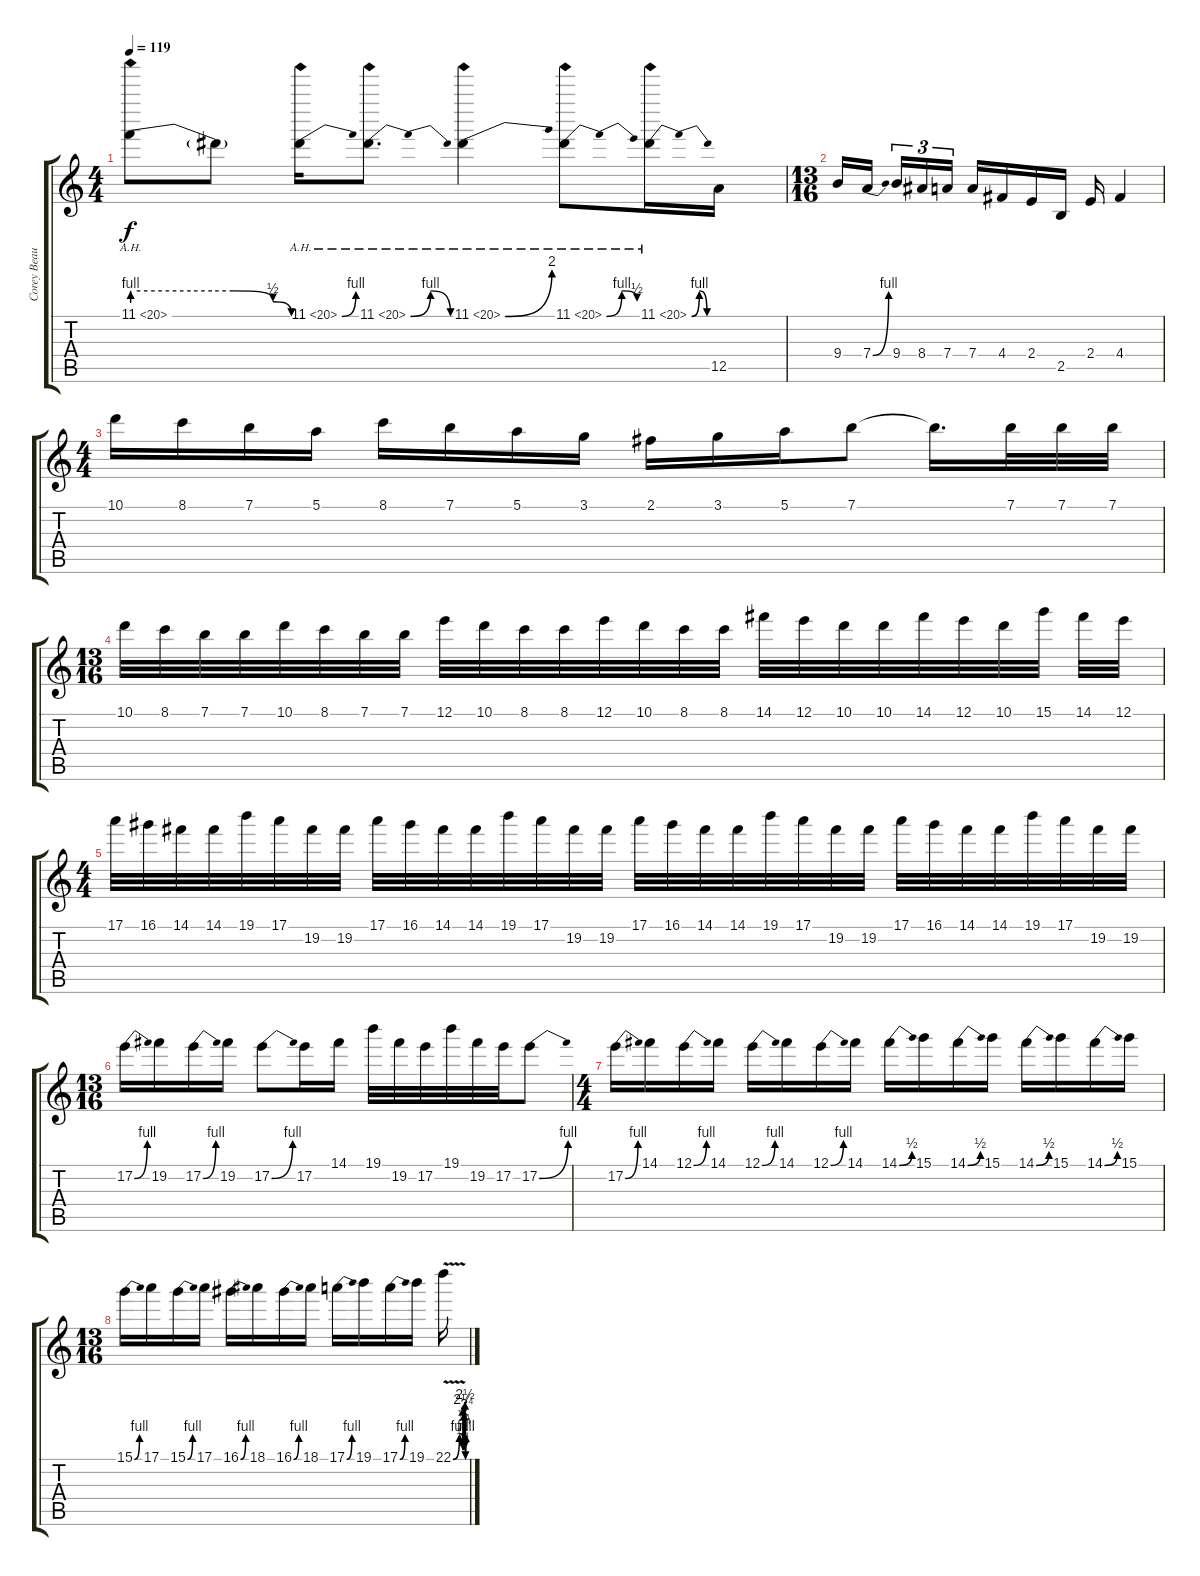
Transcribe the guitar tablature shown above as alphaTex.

\track ("Corey Beaulieu (lead guitar)" "Corey Beau") {instrument distortionguitar}
\staff {score tabs}
\tuning (E4 B3 G3 D3 A2 D2) {hide}
\ts (4 4)
\tempo 119
\clef g2
\ks c
11.1{be (custom 0 4 22 4 30 4 38 4 53 2 60 0) ah 9}.8{dy f} 11.1{t}.8 11.1{be (bend 0 0 60 4) ah 9}.16 11.1{be (bendrelease 0 0 30 4 30 4 60 0) ah 9}.8{d} 11.1{be (bend 0 0 60 8) ah 9}.4 11.1{be (bendrelease 0 0 30 4 30 4 60 2) ah 9}.8 11.1{be (bendrelease 0 0 30 4 30 4 60 0) ah 9}.16 12.5.16 |
\ts (13 16)
9.4.16 7.4{be (bend 0 0 60 4)}.16 9.4.16{tu (3 2)} 8.4.16{tu (3 2)} 7.4.16{tu (3 2)} 7.4.16 4.4.16 2.4.16 2.5.16 2.4.16 4.4.4 |
\ts (4 4)
10.1.16 8.1.16 7.1.16 5.1.16 8.1.16 7.1.16 5.1.16 3.1.16 2.1.16 3.1.16 5.1.16 7.1.8 7.1{t}.16{d} 7.1.32 7.1.32 7.1.32 |
\ts (13 16)
10.1.32 8.1.32 7.1.32 7.1.32 10.1.32 8.1.32 7.1.32 7.1.32 12.1.32 10.1.32 8.1.32 8.1.32 12.1.32 10.1.32 8.1.32 8.1.32 14.1.32 12.1.32 10.1.32 10.1.32 14.1.32 12.1.32 10.1.32 15.1.32 14.1.32 12.1.32 |
\ts (4 4)
17.1.32 16.1.32 14.1.32 14.1.32 19.1.32 17.1.32 19.2.32 19.2.32 17.1.32 16.1.32 14.1.32 14.1.32 19.1.32 17.1.32 19.2.32 19.2.32 17.1.32 16.1.32 14.1.32 14.1.32 19.1.32 17.1.32 19.2.32 19.2.32 17.1.32 16.1.32 14.1.32 14.1.32 19.1.32 17.1.32 19.2.32 19.2.32 |
\ts (13 16)
17.2{be (bend 0 0 60 4)}.16 19.2.16 17.2{be (bend 0 0 60 4)}.16 19.2.16 17.2{be (bend 0 0 60 4)}.8 17.2.16 14.1.16 19.1.32 19.2.32 17.2.32 19.1.32 19.2.32 17.2.32 17.2{be (bend 0 0 60 4)}.8 |
\ts (4 4)
17.2{be (bend 0 0 60 4)}.16 14.1.16 12.1{be (bend 0 0 60 4)}.16 14.1.16 12.1{be (bend 0 0 60 4)}.16 14.1.16 12.1{be (bend 0 0 60 4)}.16 14.1.16 14.1{be (bend 0 0 60 2)}.16 15.1.16 14.1{be (bend 0 0 60 2)}.16 15.1.16 14.1{be (bend 0 0 60 2)}.16 15.1.16 14.1{be (bend 0 0 60 2)}.16 15.1.16 |
\ts (13 16)
15.1{be (bend 0 0 60 4)}.16 17.1.16 15.1{be (bend 0 0 60 4)}.16 17.1.16 16.1{be (bend 0 0 60 4)}.16 18.1.16 16.1{be (bend 0 0 60 4)}.16 18.1.16 17.1{be (bend 0 0 60 4)}.16 19.1.16 17.1{be (bend 0 0 60 4)}.16 19.1.16 22.1{be (custom 0 0 30 4 43 4 45 1 47 9 49 1 52 8 54 1 56 10 58 0 60 4) v}.16
